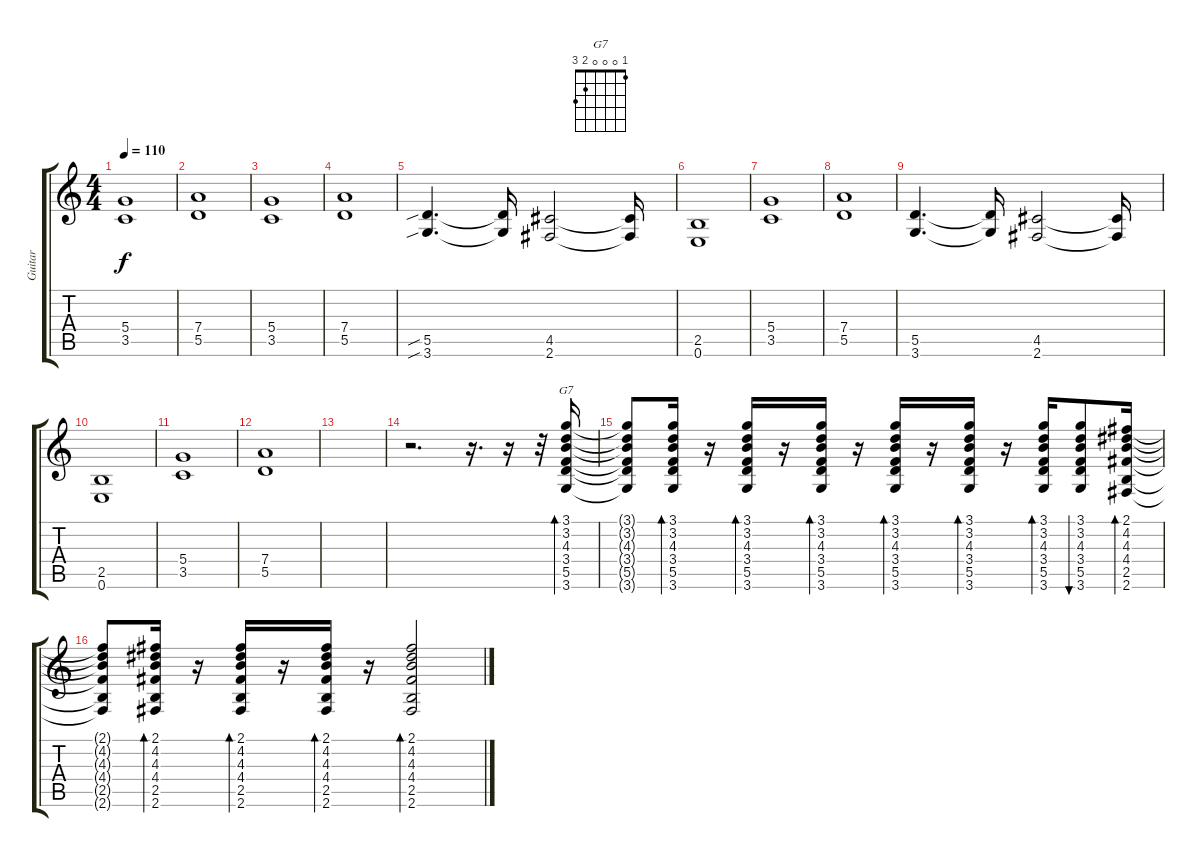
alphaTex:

\track ("Guitar" "Guitar") {instrument acousticguitarsteel}
\staff {score tabs}
\tuning (E4 B3 G3 D3 A2 E2) {hide}
\chord ("G7" 1 0 0 0 2 3)
\ts (4 4)
\tempo 110
\clef g2
\ks c
(5.4 3.5).1{dy f} |
(7.4 5.5).1 |
(5.4 3.5).1 |
(7.4 5.5).1 |
(5.5{sib} 3.6{sib}).4{d} (5.5{t} 3.6{t}).16 (4.5 2.6).2 (4.5{t} 2.6{t}).16 |
(2.5 0.6).1 |
(5.4 3.5).1 |
(7.4 5.5).1 |
(5.5 3.6).4{d} (5.5{t} 3.6{t}).16 (4.5 2.6).2 (4.5{t} 2.6{t}).16 |
(2.5 0.6).1 |
(5.4 3.5).1 |
(7.4 5.5).1 |
|
r.2{d} r.16{d} r.16 r.32 (3.1 3.2 4.3 3.4 5.5 3.6).16{bd 60 ch "G7" instrument acousticguitarsteel} |
(3.1{t} 3.2{t} 4.3{t} 3.4{t} 5.5{t} 3.6{t}).8 (3.1 3.2 4.3 3.4 5.5 3.6).16{bd 60} r.16 (3.1 3.2 4.3 3.4 5.5 3.6).16{bd 60} r.16 (3.1 3.2 4.3 3.4 5.5 3.6).16{bd 60} r.16 (3.1 3.2 4.3 3.4 5.5 3.6).16{bd 60} r.16 (3.1 3.2 4.3 3.4 5.5 3.6).16{bd 60} r.16 (3.1 3.2 4.3 3.4 5.5 3.6).16{bd 60} (3.1 3.2 4.3 3.4 5.5 3.6).8{bu 60} (2.1 4.2 4.3 4.4 2.5 2.6).16{bd 60} |
(2.1{t} 4.2{t} 4.3{t} 4.4{t} 2.5{t} 2.6{t}).8 (2.1 4.2 4.3 4.4 2.5 2.6).16{bd 60} r.16 (2.1 4.2 4.3 4.4 2.5 2.6).16{bd 60} r.16 (2.1 4.2 4.3 4.4 2.5 2.6).16{bd 60} r.16 (2.1 4.2 4.3 4.4 2.5 2.6).2{bd 60}
